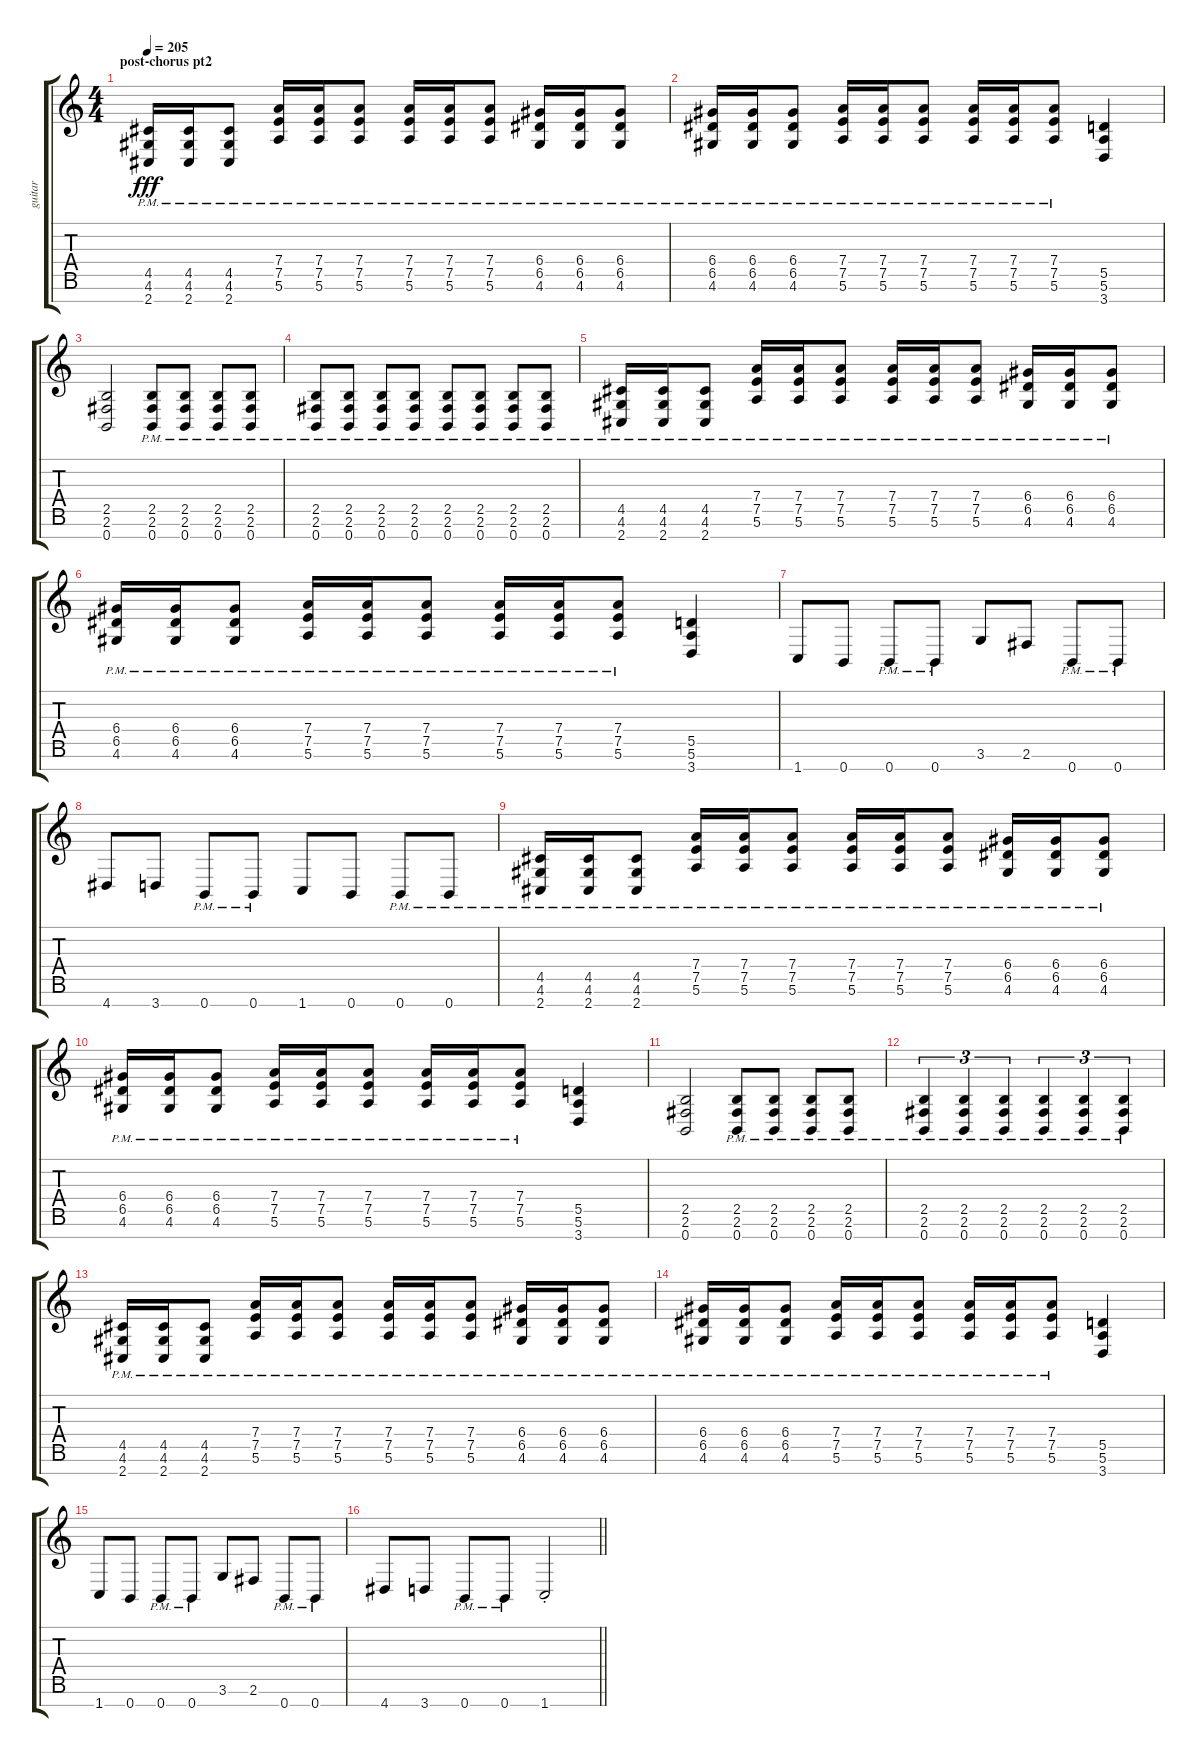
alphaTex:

\track ("guitar" "guitar") {instrument distortionguitar}
\staff {score tabs}
\tuning (E4 B3 G3 D3 A2 E2 B1) {hide}
\ts (4 4)
\section ("" "post-chorus pt2")
\tempo 205
\clef g2
\ks c
(4.5{pm} 4.6{pm} 2.7{pm}).16{dy fff} (4.5{pm} 4.6{pm} 2.7{pm}).16 (4.5{pm} 4.6{pm} 2.7{pm}).8 (7.4{pm} 7.5{pm} 5.6{pm}).16 (7.4{pm} 7.5{pm} 5.6{pm}).16 (7.4{pm} 7.5{pm} 5.6{pm}).8 (7.4{pm} 7.5{pm} 5.6{pm}).16 (7.4{pm} 7.5{pm} 5.6{pm}).16 (7.4{pm} 7.5{pm} 5.6{pm}).8 (6.4{pm} 6.5{pm} 4.6{pm}).16 (6.4{pm} 6.5{pm} 4.6{pm}).16 (6.4{pm} 6.5{pm} 4.6{pm}).8 |
(6.4{pm} 6.5{pm} 4.6{pm}).16 (6.4{pm} 6.5{pm} 4.6{pm}).16 (6.4{pm} 6.5{pm} 4.6{pm}).8 (7.4{pm} 7.5{pm} 5.6{pm}).16 (7.4{pm} 7.5{pm} 5.6{pm}).16 (7.4{pm} 7.5{pm} 5.6{pm}).8 (7.4{pm} 7.5{pm} 5.6{pm}).16 (7.4{pm} 7.5{pm} 5.6{pm}).16 (7.4{pm} 7.5{pm} 5.6{pm}).8 (5.5 5.6 3.7).4 |
(2.5 2.6 0.7).2 (2.5{pm} 2.6{pm} 0.7{pm}).8 (2.5{pm} 2.6{pm} 0.7{pm}).8 (2.5{pm} 2.6{pm} 0.7{pm}).8 (2.5{pm} 2.6{pm} 0.7{pm}).8 |
(2.5{pm} 2.6{pm} 0.7{pm}).8 (2.5{pm} 2.6{pm} 0.7{pm}).8 (2.5{pm} 2.6{pm} 0.7{pm}).8 (2.5{pm} 2.6{pm} 0.7{pm}).8 (2.5{pm} 2.6{pm} 0.7{pm}).8 (2.5{pm} 2.6{pm} 0.7{pm}).8 (2.5{pm} 2.6{pm} 0.7{pm}).8 (2.5{pm} 2.6{pm} 0.7{pm}).8 |
(4.5{pm} 4.6{pm} 2.7{pm}).16 (4.5{pm} 4.6{pm} 2.7{pm}).16 (4.5{pm} 4.6{pm} 2.7{pm}).8 (7.4{pm} 7.5{pm} 5.6{pm}).16 (7.4{pm} 7.5{pm} 5.6{pm}).16 (7.4{pm} 7.5{pm} 5.6{pm}).8 (7.4{pm} 7.5{pm} 5.6{pm}).16 (7.4{pm} 7.5{pm} 5.6{pm}).16 (7.4{pm} 7.5{pm} 5.6{pm}).8 (6.4{pm} 6.5{pm} 4.6{pm}).16 (6.4{pm} 6.5{pm} 4.6{pm}).16 (6.4{pm} 6.5{pm} 4.6{pm}).8 |
(6.4{pm} 6.5{pm} 4.6{pm}).16 (6.4{pm} 6.5{pm} 4.6{pm}).16 (6.4{pm} 6.5{pm} 4.6{pm}).8 (7.4{pm} 7.5{pm} 5.6{pm}).16 (7.4{pm} 7.5{pm} 5.6{pm}).16 (7.4{pm} 7.5{pm} 5.6{pm}).8 (7.4{pm} 7.5{pm} 5.6{pm}).16 (7.4{pm} 7.5{pm} 5.6{pm}).16 (7.4{pm} 7.5{pm} 5.6{pm}).8 (5.5 5.6 3.7).4 |
1.7.8 0.7.8 0.7{pm}.8 0.7{pm}.8 3.6.8 2.6.8 0.7{pm}.8 0.7{pm}.8 |
4.7.8 3.7.8 0.7{pm}.8 0.7{pm}.8 1.7.8 0.7.8 0.7{pm}.8 0.7{pm}.8 |
(4.5{pm} 4.6{pm} 2.7{pm}).16 (4.5{pm} 4.6{pm} 2.7{pm}).16 (4.5{pm} 4.6{pm} 2.7{pm}).8 (7.4{pm} 7.5{pm} 5.6{pm}).16 (7.4{pm} 7.5{pm} 5.6{pm}).16 (7.4{pm} 7.5{pm} 5.6{pm}).8 (7.4{pm} 7.5{pm} 5.6{pm}).16 (7.4{pm} 7.5{pm} 5.6{pm}).16 (7.4{pm} 7.5{pm} 5.6{pm}).8 (6.4{pm} 6.5{pm} 4.6{pm}).16 (6.4{pm} 6.5{pm} 4.6{pm}).16 (6.4{pm} 6.5{pm} 4.6{pm}).8 |
(6.4{pm} 6.5{pm} 4.6{pm}).16 (6.4{pm} 6.5{pm} 4.6{pm}).16 (6.4{pm} 6.5{pm} 4.6{pm}).8 (7.4{pm} 7.5{pm} 5.6{pm}).16 (7.4{pm} 7.5{pm} 5.6{pm}).16 (7.4{pm} 7.5{pm} 5.6{pm}).8 (7.4{pm} 7.5{pm} 5.6{pm}).16 (7.4{pm} 7.5{pm} 5.6{pm}).16 (7.4{pm} 7.5{pm} 5.6{pm}).8 (5.5 5.6 3.7).4 |
(2.5 2.6 0.7).2 (2.5{pm} 2.6{pm} 0.7{pm}).8 (2.5{pm} 2.6{pm} 0.7{pm}).8 (2.5{pm} 2.6{pm} 0.7{pm}).8 (2.5{pm} 2.6{pm} 0.7{pm}).8 |
(2.5{pm} 2.6{pm} 0.7{pm}).4{tu (3 2)} (2.5{pm} 2.6{pm} 0.7{pm}).4{tu (3 2)} (2.5{pm} 2.6{pm} 0.7{pm}).4{tu (3 2)} (2.5{pm} 2.6{pm} 0.7{pm}).4{tu (3 2)} (2.5{pm} 2.6{pm} 0.7{pm}).4{tu (3 2)} (2.5{pm} 2.6{pm} 0.7{pm}).4{tu (3 2)} |
(4.5{pm} 4.6{pm} 2.7{pm}).16 (4.5{pm} 4.6{pm} 2.7{pm}).16 (4.5{pm} 4.6{pm} 2.7{pm}).8 (7.4{pm} 7.5{pm} 5.6{pm}).16 (7.4{pm} 7.5{pm} 5.6{pm}).16 (7.4{pm} 7.5{pm} 5.6{pm}).8 (7.4{pm} 7.5{pm} 5.6{pm}).16 (7.4{pm} 7.5{pm} 5.6{pm}).16 (7.4{pm} 7.5{pm} 5.6{pm}).8 (6.4{pm} 6.5{pm} 4.6{pm}).16 (6.4{pm} 6.5{pm} 4.6{pm}).16 (6.4{pm} 6.5{pm} 4.6{pm}).8 |
(6.4{pm} 6.5{pm} 4.6{pm}).16 (6.4{pm} 6.5{pm} 4.6{pm}).16 (6.4{pm} 6.5{pm} 4.6{pm}).8 (7.4{pm} 7.5{pm} 5.6{pm}).16 (7.4{pm} 7.5{pm} 5.6{pm}).16 (7.4{pm} 7.5{pm} 5.6{pm}).8 (7.4{pm} 7.5{pm} 5.6{pm}).16 (7.4{pm} 7.5{pm} 5.6{pm}).16 (7.4{pm} 7.5{pm} 5.6{pm}).8 (5.5 5.6 3.7).4 |
1.7.8 0.7.8 0.7{pm}.8 0.7{pm}.8 3.6.8 2.6.8 0.7{pm}.8 0.7{pm}.8 |
\barLineRight lightlight
4.7.8 3.7.8 0.7{pm}.8 0.7{pm}.8 1.7{st}.2
